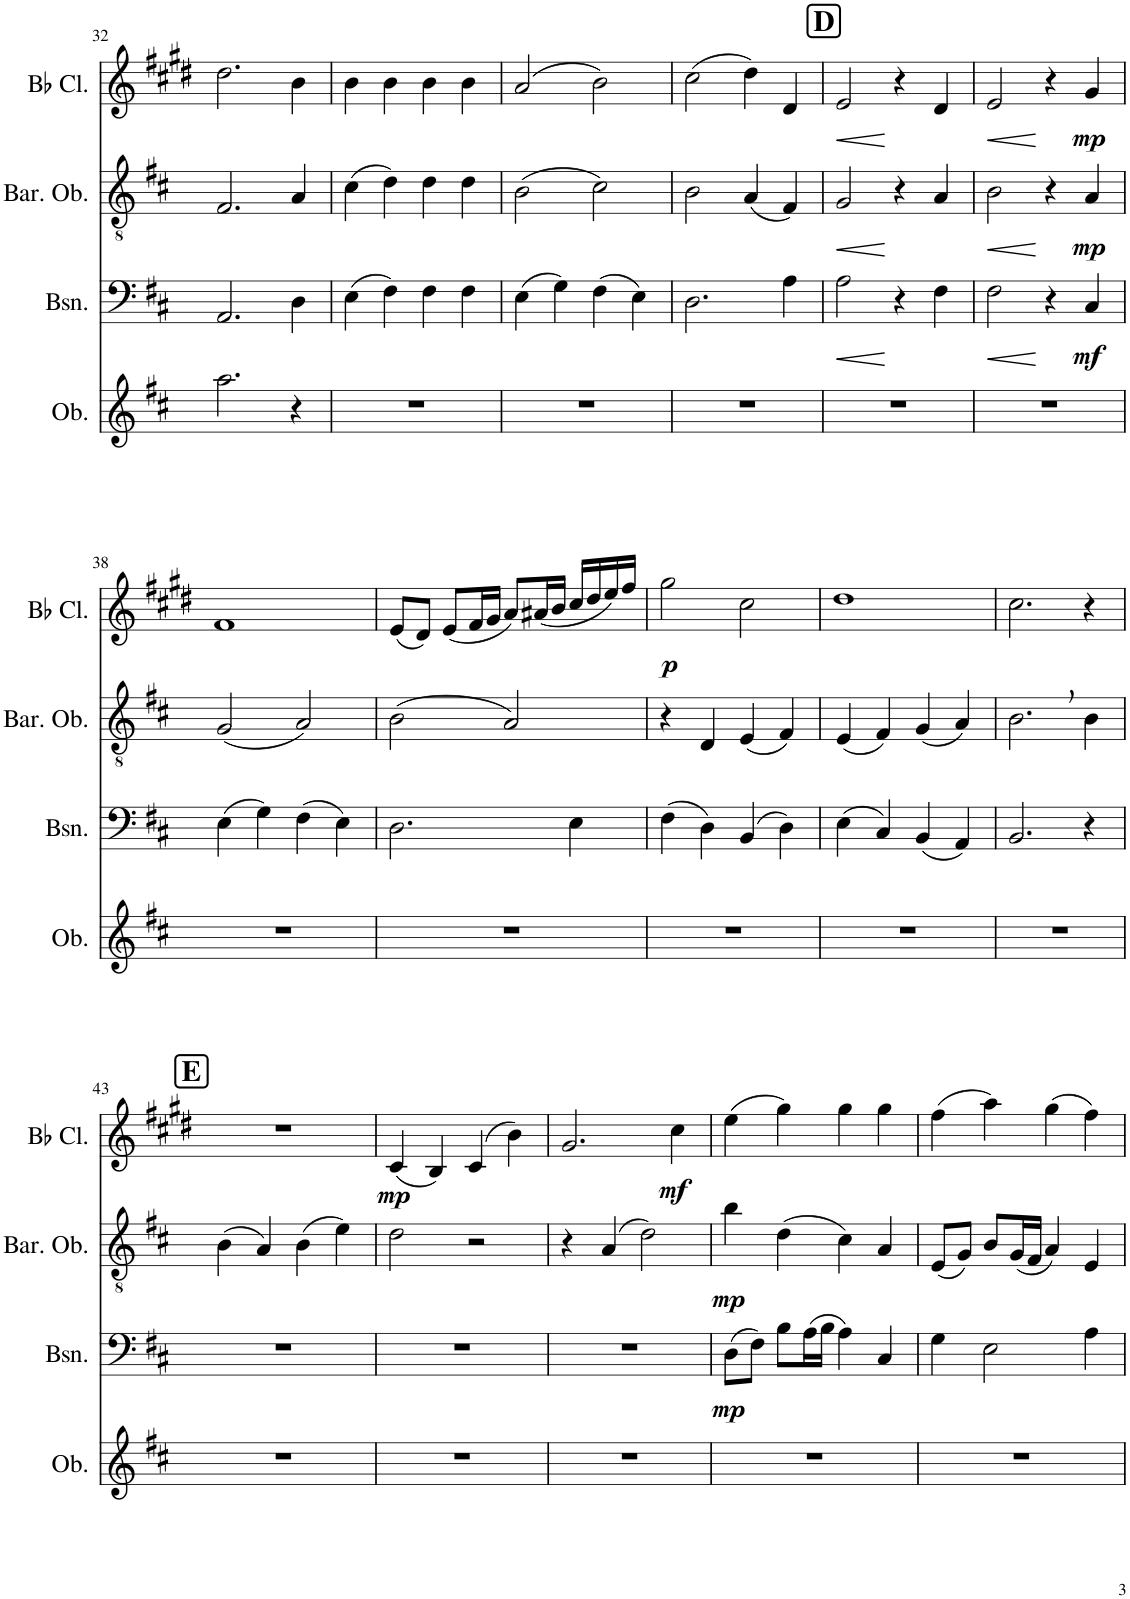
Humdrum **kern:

**kern	**kern	**dynam	**kern	**dynam	**kern	**dynam
*part4	*part3	*part3	*part2	*part2	*part1	*part1
*staff4	*staff3	*staff3	*staff2	*staff2	*staff1	*staff1
*I"Oboe	*I"Bassoon	*	*I"Baritone Oboe	*	*I"Bb Clarinet	*
*I'Ob.	*I'Bsn.	*	*I'Bar. Ob.	*	*I'Bb Cl.	*
!!LO:PB:g=z
*clefG2	*clefF4	*	*clefGv2	*	*clefG2	*
*	*	*	*	*	*Trd1c2	*
*k[f#c#]	*k[f#c#]	*	*k[f#c#]	*	*k[f#c#g#d#]	*
*M4/4	*M4/4	*	*M4/4	*	*M4/4	*
=32	=32	=32	=32	=32	=32	=32
2.aa\	2.AA/	.	2.F#/	.	2.dd#\	.
4r	4D\	.	4A/	.	4b\	.
=33	=33	=33	=33	=33	=33	=33
1r	(4E\	.	(4c#\	.	4b\	.
.	4F#\)	.	4d\)	.	4b\	.
.	4F#\	.	4d\	.	4b\	.
.	4F#\	.	4d\	.	4b\	.
=34	=34	=34	=34	=34	=34	=34
1r	(4E\	.	(2B\	.	(2a/	.
.	4G\)	.	.	.	.	.
.	(4F#\	.	2c#\)	.	2b\)	.
.	4E\)	.	.	.	.	.
=35	=35	=35	=35	=35	=35	=35
1r	2.D\	.	2B\	.	(2cc#\	.
.	.	.	(4A/	.	4dd#\)	.
.	4A\	.	4F#/)	.	4d#/	.
!!LO:REH:place=s1:a:B:cj:fs=14:t=D
=36	=36	=36	=36	=36	=36	=36
!	!	!LO:HP:b	!	!LO:HP:b	!	!LO:HP:b
1r	2A\	<	2G/	<	2e/	<
.	4r	[	4r	[	4r	[
.	4F#\	.	4A/	.	4d#/	.
=37	=37	=37	=37	=37	=37	=37
!	!	!LO:HP:b	!	!LO:HP:b	!	!LO:HP:b
1r	2F#\	<	2B\	<	2e/	<
.	4r	[	4r	[	4r	[
!	!	!LO:DY:b	!	!LO:DY:b	!	!LO:DY:b
.	4C#/	mf	4A/	mp	4g#/	mp
!!LO:LB:g=z
=38	=38	=38	=38	=38	=38	=38
1r	(4E\	.	(2G/	.	1f#	.
.	4G\)	.	.	.	.	.
.	(4F#\	.	2A/)	.	.	.
.	4E\)	.	.	.	.	.
=39	=39	=39	=39	=39	=39	=39
1r	2.D\	.	(2B\	.	(8e/L	.
.	.	.	.	.	8d#/J)	.
.	.	.	.	.	(8e/L	.
.	.	.	.	.	16f#/L	.
.	.	.	.	.	16g#/JJ	.
.	.	.	2A/)	.	8a/L)	.
.	.	.	.	.	(16a#X/L	.
.	.	.	.	.	16b/JJ	.
.	4E\	.	.	.	16cc#/LL	.
.	.	.	.	.	16dd#/	.
.	.	.	.	.	16ee/)	.
.	.	.	.	.	16ff#/JJ	.
=40	=40	=40	=40	=40	=40	=40
!	!	!	!	!	!	!LO:DY:b
1r	(4F#\	.	4r	.	2gg#\	p
.	4D\)	.	4D/	.	.	.
.	(4BB/	.	(4E/	.	2cc#\	.
.	4D\)	.	4F#/)	.	.	.
=41	=41	=41	=41	=41	=41	=41
1r	(4E\	.	(4E/	.	1dd#	.
.	4C#/)	.	4F#/)	.	.	.
.	(4BB/	.	(4G/	.	.	.
.	4AA/)	.	4A/)	.	.	.
=42	=42	=42	=42	=42	=42	=42
1r	2.BB/	.	2.B,\	.	2.cc#\	.
.	4r	.	4B\	.	4r	.
!!LO:LB:g=z
!!LO:REH:place=s1:a:B:cj:fs=14:t=E
=43	=43	=43	=43	=43	=43	=43
1r	1r	.	(4B\	.	1r	.
.	.	.	4A/)	.	.	.
.	.	.	(4B\	.	.	.
.	.	.	4e\)	.	.	.
=44	=44	=44	=44	=44	=44	=44
!	!	!	!	!	!	!LO:DY:b
1r	1r	.	2d\	.	(4c#/	mp
.	.	.	.	.	4B/)	.
.	.	.	2r	.	(4c#/	.
.	.	.	.	.	4b\)	.
=45	=45	=45	=45	=45	=45	=45
1r	1r	.	4r	.	2.g#/	.
.	.	.	(4A/	.	.	.
.	.	.	2d\)	.	.	.
!	!	!	!	!	!	!LO:DY:b
.	.	.	.	.	4cc#\	mf
=46	=46	=46	=46	=46	=46	=46
!	!	!LO:DY:b	!	!LO:DY:b	!	!
1r	(8D\L	mp	4b\	mp	(4ee\	.
.	8F#\J)	.	.	.	.	.
.	8B\L	.	(4d\	.	4gg#\)	.
.	(16A\L	.	.	.	.	.
.	16B\JJ	.	.	.	.	.
.	4A\)	.	4c#\)	.	4gg#\	.
.	4C#/	.	4A/	.	4gg#\	.
=47	=47	=47	=47	=47	=47	=47
1r	4G\	.	(8E/L	.	(4ff#\	.
.	.	.	8G/J)	.	.	.
.	2E\	.	8B/L	.	4aa\)	.
.	.	.	(16G/L	.	.	.
.	.	.	16F#/JJ	.	.	.
.	.	.	4A/)	.	(4gg#\	.
.	4A\	.	4E/	.	4ff#\)	.
=	=	=	=	=	=	=
*-	*-	*-	*-	*-	*-	*-
